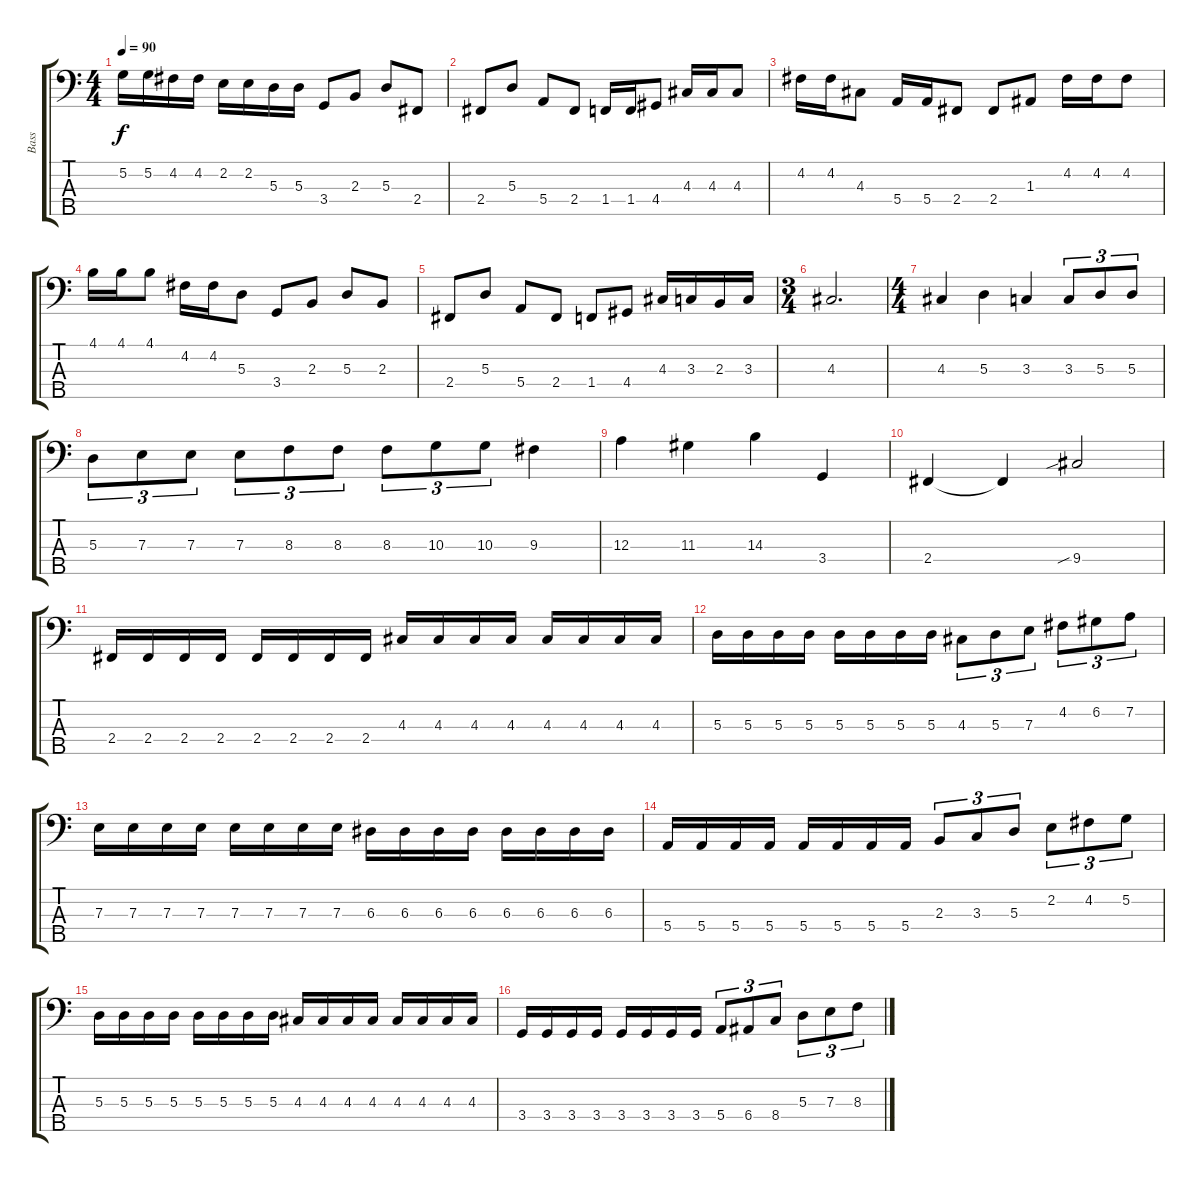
\track ("Bass" "Bass") {instrument electricbassfinger}
\staff {score tabs}
\tuning (G2 D2 A1 E1 B0) {hide}
\ts (4 4)
\tempo 90
\clef f4
\ks c
5.2.16{dy f} 5.2.16 4.2.16 4.2.16 2.2.16 2.2.16 5.3.16 5.3.16 3.4.8 2.3.8 5.3.8 2.4.8 |
2.4.8 5.3.8 5.4.8 2.4.8 1.4.16 1.4.16 4.4.8 4.3.16 4.3.16 4.3.8 |
4.2.16 4.2.16 4.3.8 5.4.16 5.4.16 2.4.8 2.4.8 1.3.8 4.2.16 4.2.16 4.2.8 |
4.1.16 4.1.16 4.1.8 4.2.16 4.2.16 5.3.8 3.4.8 2.3.8 5.3.8 2.3.8 |
2.4.8 5.3.8 5.4.8 2.4.8 1.4.8 4.4.8 4.3.16 3.3.16 2.3.16 3.3.16 |
\ts (3 4)
4.3.2{d} |
\ts (4 4)
4.3.4 5.3.4 3.3.4 3.3.8{tu (3 2)} 5.3.8{tu (3 2)} 5.3.8{tu (3 2)} |
5.3.8{tu (3 2)} 7.3.8{tu (3 2)} 7.3.8{tu (3 2)} 7.3.8{tu (3 2)} 8.3.8{tu (3 2)} 8.3.8{tu (3 2)} 8.3.8{tu (3 2)} 10.3.8{tu (3 2)} 10.3.8{tu (3 2)} 9.3.4 |
12.3.4 11.3.4 14.3.4 3.4.4 |
2.4.4 2.4{t}.4 9.4{sib}.2 |
2.4.16 2.4.16 2.4.16 2.4.16 2.4.16 2.4.16 2.4.16 2.4.16 4.3.16 4.3.16 4.3.16 4.3.16 4.3.16 4.3.16 4.3.16 4.3.16 |
5.3.16 5.3.16 5.3.16 5.3.16 5.3.16 5.3.16 5.3.16 5.3.16 4.3.8{tu (3 2)} 5.3.8{tu (3 2)} 7.3.8{tu (3 2)} 4.2.8{tu (3 2)} 6.2.8{tu (3 2)} 7.2.8{tu (3 2)} |
7.3.16 7.3.16 7.3.16 7.3.16 7.3.16 7.3.16 7.3.16 7.3.16 6.3.16 6.3.16 6.3.16 6.3.16 6.3.16 6.3.16 6.3.16 6.3.16 |
5.4.16 5.4.16 5.4.16 5.4.16 5.4.16 5.4.16 5.4.16 5.4.16 2.3.8{tu (3 2)} 3.3.8{tu (3 2)} 5.3.8{tu (3 2)} 2.2.8{tu (3 2)} 4.2.8{tu (3 2)} 5.2.8{tu (3 2)} |
5.3.16 5.3.16 5.3.16 5.3.16 5.3.16 5.3.16 5.3.16 5.3.16 4.3.16 4.3.16 4.3.16 4.3.16 4.3.16 4.3.16 4.3.16 4.3.16 |
3.4.16 3.4.16 3.4.16 3.4.16 3.4.16 3.4.16 3.4.16 3.4.16 5.4.8{tu (3 2)} 6.4.8{tu (3 2)} 8.4.8{tu (3 2)} 5.3.8{tu (3 2)} 7.3.8{tu (3 2)} 8.3.8{tu (3 2)}
